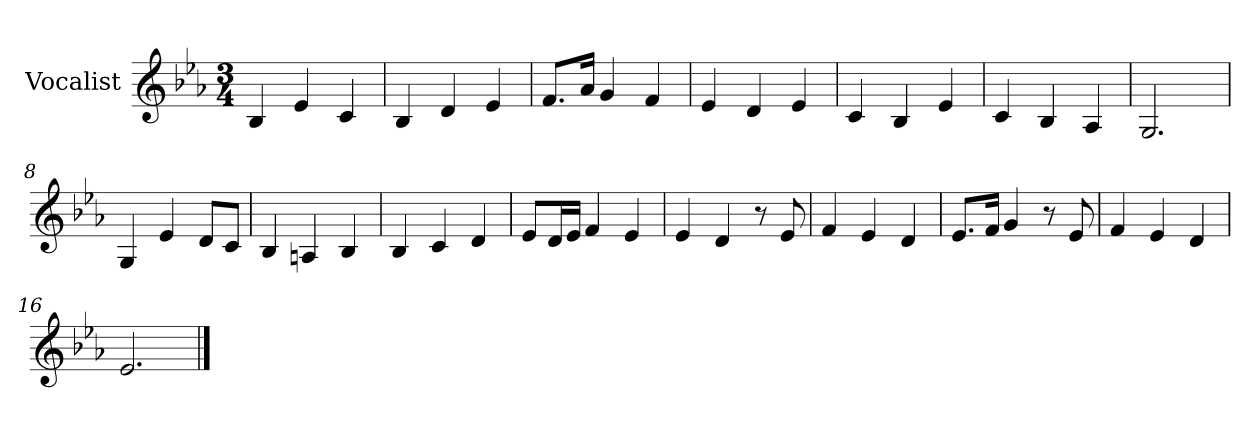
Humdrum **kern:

**kern
*part1
*staff1
*I"Vocalist
*k[b-e-a-]
*E-:
*M3/4
=1
4B-
4e-
4c
=2
4B-
4d
4e-
=3
8.fL
16a-Jk
4g
4f
=4
4e-
4d
4e-
=5
4c
4B-
4e-
=6
4c
4B-
4A-
=7
2.G
=8
4G
4e-
8dL
8cJ
=9
4B-
4An
4B-
=10
4B-
4c
4d
=11
8e-L
16dL
16e-JJ
4f
4e-
=12
4e-
4d
8r
8e-
=13
4f
4e-
4d
=14
8.e-L
16fJk
4g
8r
8e-
=15
4f
4e-
4d
=16
2.e-
==
*-
